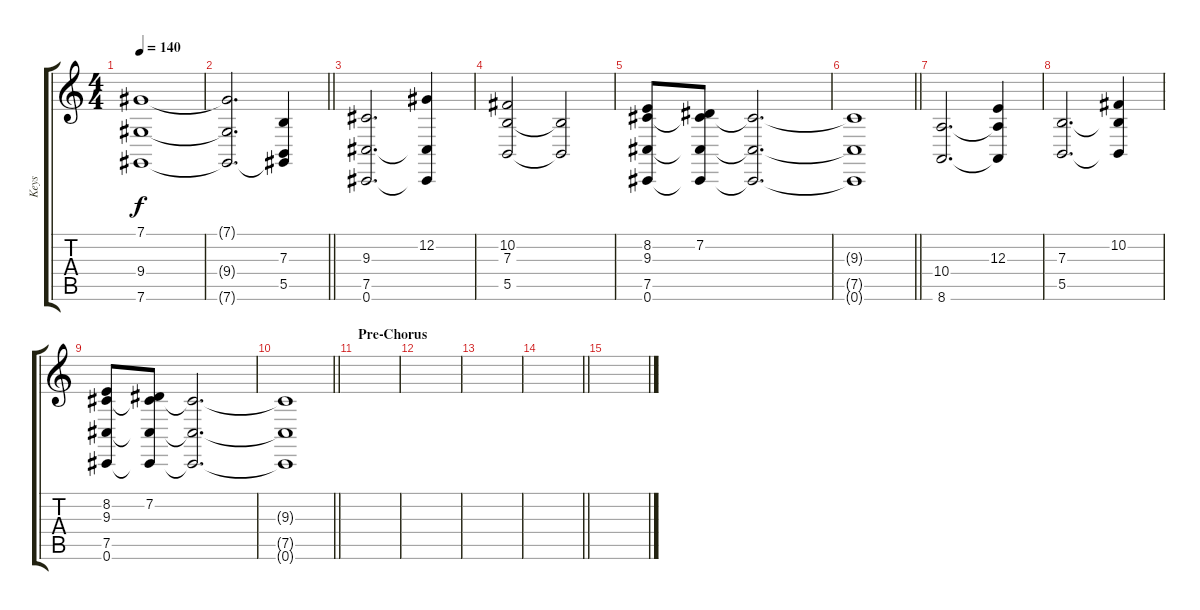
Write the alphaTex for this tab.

\track ("Keys" "Keys") {instrument synthstrings1}
\staff {score tabs}
\tuning (Db4 Ab3 E3 B2 Gb2 Db2) {hide}
\ts (4 4)
\tempo 140
\clef g2
\ks c
(7.1 9.4 7.6).1{dy f} |
\barLineRight lightlight
(7.1{t} 9.4{t} 7.6{t}).2{d} (7.3 5.5 7.6{t}).4 |
\section ("" "")
(9.3 7.5 0.6).2{d} (12.2 7.5{t} 0.6{t}).4 |
(10.2 7.3 5.5).2 (7.3{t} 5.5{t}).2 |
(8.2 9.3 7.5 0.6).8 (7.2 9.3{t} 7.5{t} 0.6{t}).8 (9.3{t} 7.5{t} 0.6{t}).2{d} |
\barLineRight lightlight
(9.3{t} 7.5{t} 0.6{t}).1 |
\section ("" "")
(10.4 8.6).2{d} (12.3 10.4{t} 8.6{t}).4 |
(7.3 5.5).2{d} (10.2 7.3{t} 5.5{t}).4 |
(8.2 9.3 7.5 0.6).8 (7.2 9.3{t} 7.5{t} 0.6{t}).8 (9.3{t} 7.5{t} 0.6{t}).2{d} |
\barLineRight lightlight
(9.3{t} 7.5{t} 0.6{t}).1 |
\section ("" "Pre-Chorus")
|
|
|
\barLineRight lightlight
|
\section ("" "")
